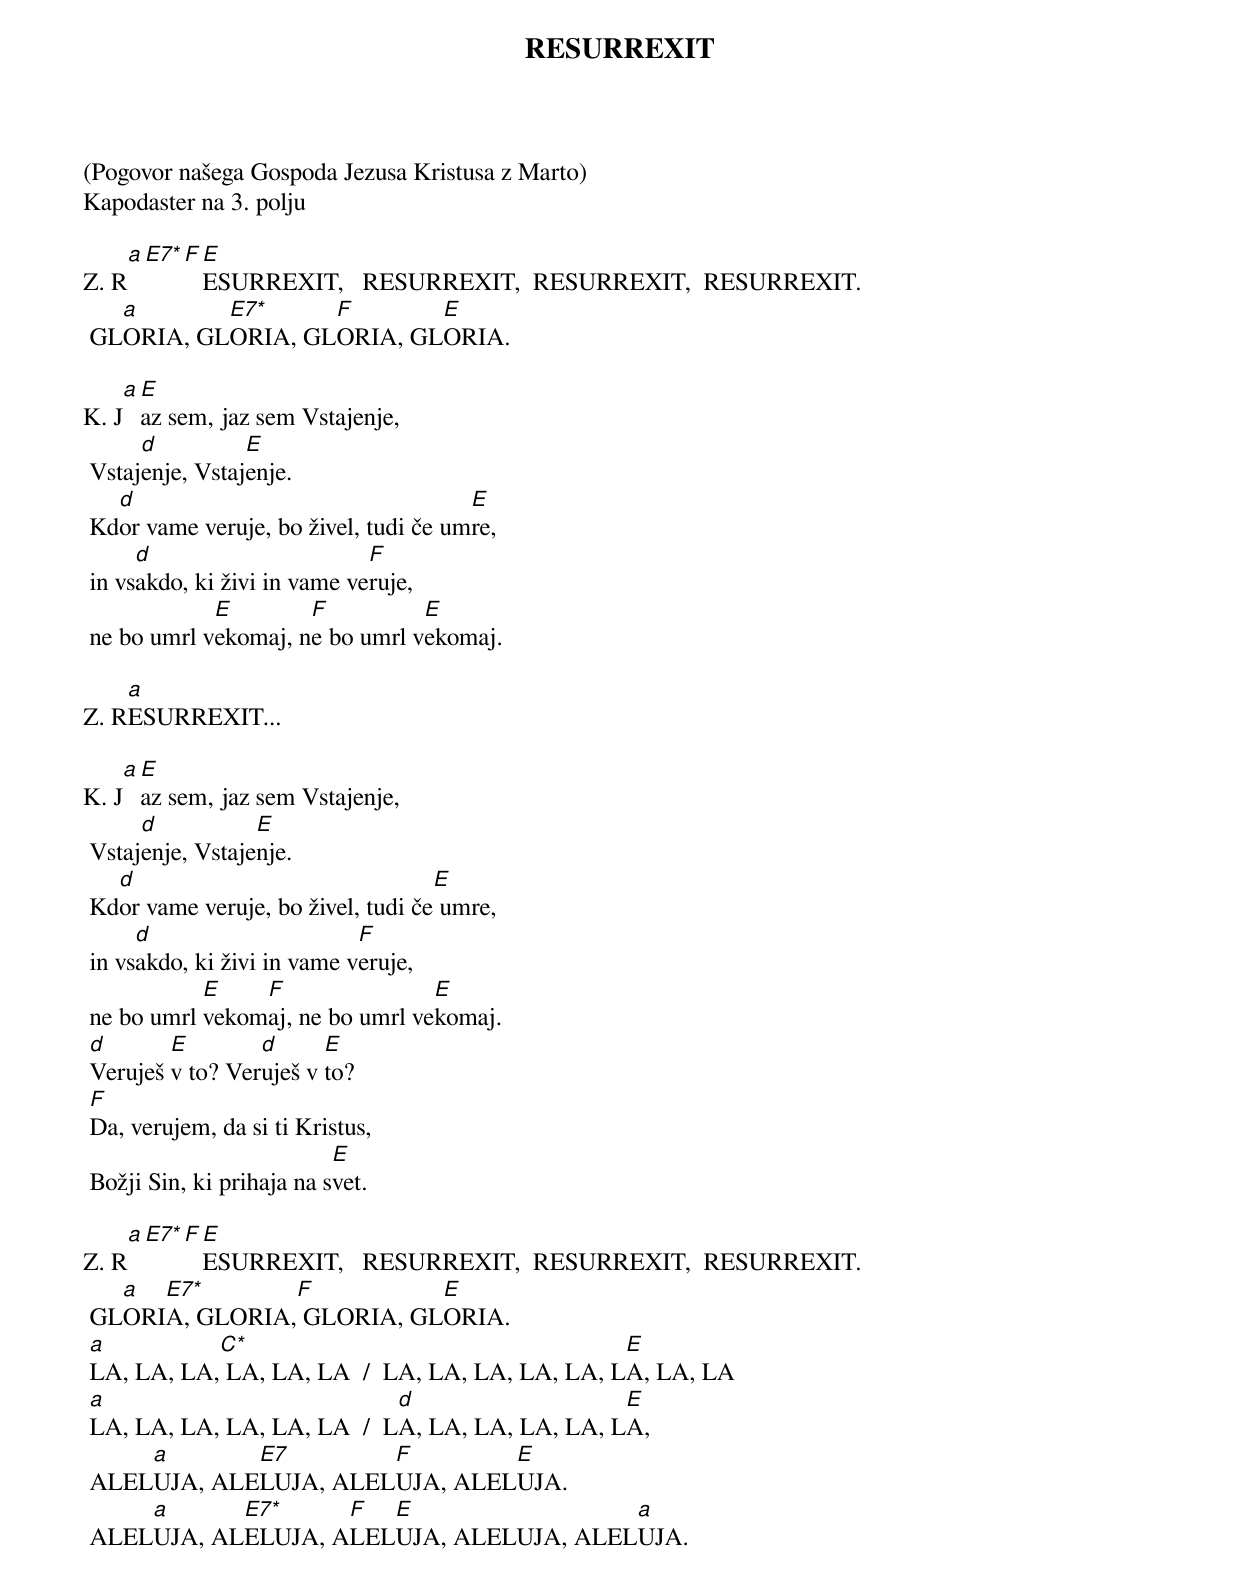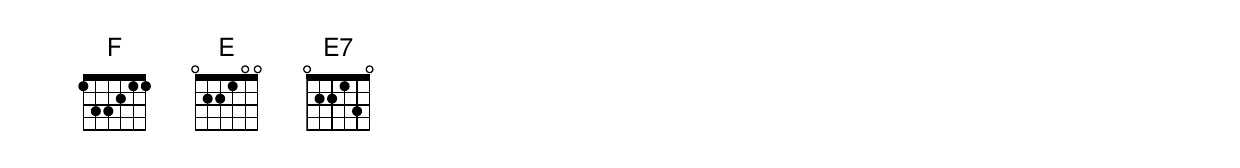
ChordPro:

{title: RESURREXIT}

(Pogovor našega Gospoda Jezusa Kristusa z Marto)
Kapodaster na 3. polju

Z.	R[a][E7*][F][E]ESURREXIT,   RESURREXIT,  RESURREXIT,  RESURREXIT.
	GL[a]ORIA, GL[E7*]ORIA, GL[F]ORIA, GL[E]ORIA.

K.	J[a][E]az sem, jaz sem Vstajenje,
	Vstaj[d]enje, Vstaj[E]enje.
	Kd[d]or vame veruje, bo živel, tudi če um[E]re,
	in vs[d]akdo, ki živi in vame ve[F]ruje,
	ne bo umrl v[E]ekomaj, n[F]e bo umrl v[E]ekomaj.

Z.	R[a]ESURREXIT...

K.	J[a][E]az sem, jaz sem Vstajenje,
	Vstaj[d]enje, Vstaje[E]nje.
	Kd[d]or vame veruje, bo živel, tudi če[E] umre,
	in vs[d]akdo, ki živi in vame v[F]eruje,
	ne bo umrl [E]vekom[F]aj, ne bo umrl ve[E]komaj.
	[d]Veruješ [E]v to? Ver[d]uješ v [E]to?
	[F]Da, verujem, da si ti Kristus,
	Božji Sin, ki prihaja na s[E]vet.

Z.	R[a][E7*][F][E]ESURREXIT,   RESURREXIT,  RESURREXIT,  RESURREXIT.
	GL[a]ORI[E7*]A, GLORIA,[F] GLORIA, GL[E]ORIA.
	[a]LA, LA, LA,[C*] LA, LA, LA  /  LA, LA, LA, LA, LA, L[E]A, LA, LA
	[a]LA, LA, LA, LA, LA, LA  /  L[d]A, LA, LA, LA, LA, L[E]A,
	ALEL[a]UJA, ALE[E7]LUJA, ALEL[F]UJA, ALEL[E]UJA.
	ALEL[a]UJA, AL[E7*]ELUJA, A[F]LEL[E]UJA, ALELUJA, ALEL[a]UJA.
